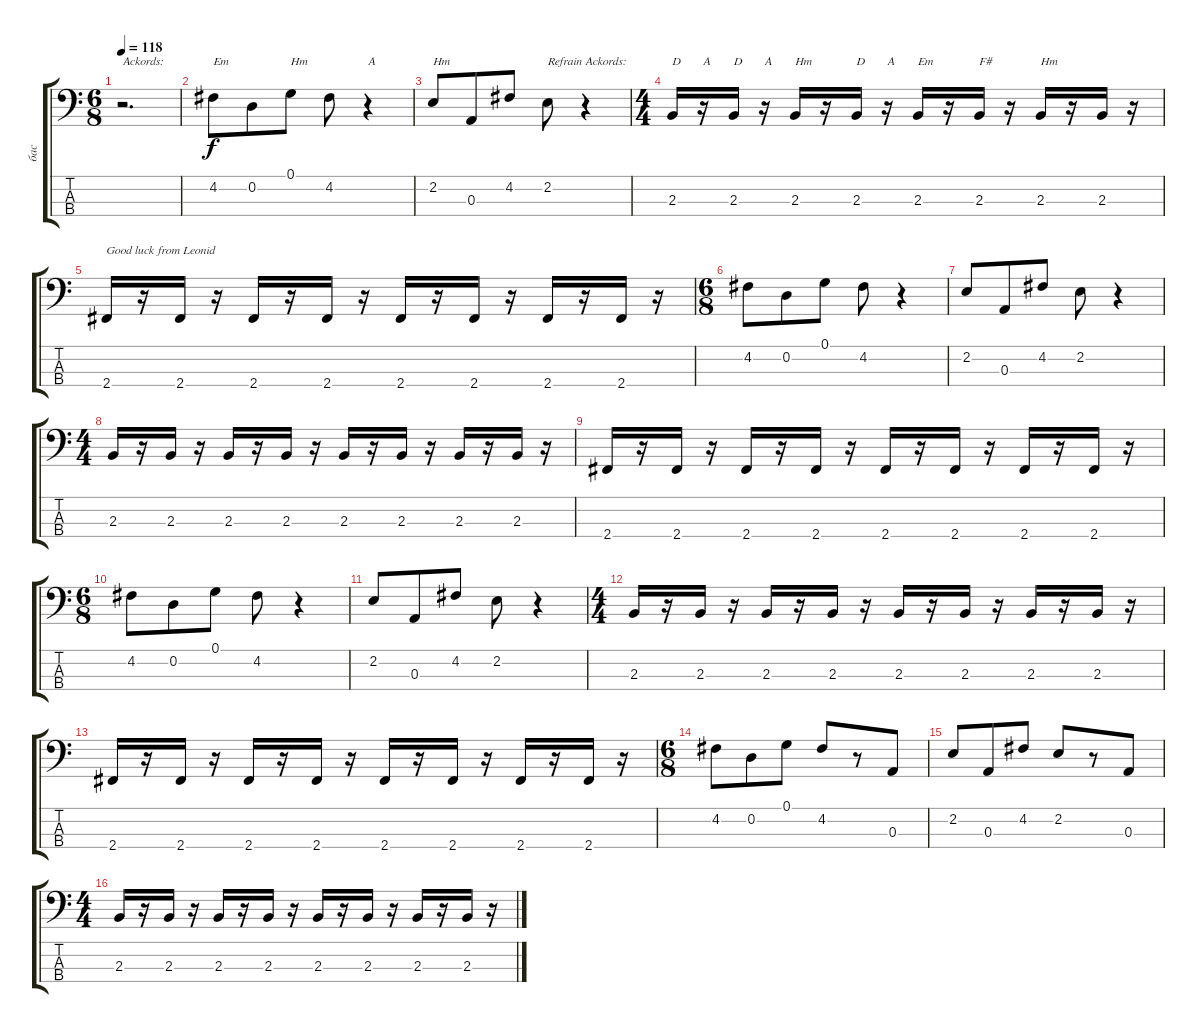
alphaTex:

\track ("бас" "бас") {instrument electricbassfinger}
\staff {score tabs}
\tuning (G2 D2 A1 E1) {hide}
\ts (6 8)
\tempo 118
\clef f4
\ks c
r.2{d txt "Ackords:" dy f instrument electricbassfinger} |
4.2.8{txt "Em"} 0.2.8 0.1.8{txt "Hm"} 4.2.8 r.4{txt "A"} |
2.2.8{txt "Hm"} 0.3.8 4.2.8 2.2.8{txt "Refrain Ackords: "} r.4 |
\ts (4 4)
2.3.16{txt "D"} r.16{txt "A"} 2.3.16{txt "D"} r.16{txt "A"} 2.3.16{txt "Hm"} r.16 2.3.16{txt "D"} r.16{txt "A"} 2.3.16{txt "Em"} r.16 2.3.16{txt "F#"} r.16 2.3.16{txt "Hm"} r.16 2.3.16 r.16 |
2.4.16{txt "Good luck from Leonid"} r.16 2.4.16 r.16 2.4.16 r.16 2.4.16 r.16 2.4.16 r.16 2.4.16 r.16 2.4.16 r.16 2.4.16 r.16 |
\ts (6 8)
4.2.8 0.2.8 0.1.8 4.2.8 r.4 |
2.2.8 0.3.8 4.2.8 2.2.8 r.4 |
\ts (4 4)
2.3.16 r.16 2.3.16 r.16 2.3.16 r.16 2.3.16 r.16 2.3.16 r.16 2.3.16 r.16 2.3.16 r.16 2.3.16 r.16 |
2.4.16 r.16 2.4.16 r.16 2.4.16 r.16 2.4.16 r.16 2.4.16 r.16 2.4.16 r.16 2.4.16 r.16 2.4.16 r.16 |
\ts (6 8)
4.2.8 0.2.8 0.1.8 4.2.8 r.4 |
2.2.8 0.3.8 4.2.8 2.2.8 r.4 |
\ts (4 4)
2.3.16 r.16 2.3.16 r.16 2.3.16 r.16 2.3.16 r.16 2.3.16 r.16 2.3.16 r.16 2.3.16 r.16 2.3.16 r.16 |
2.4.16 r.16 2.4.16 r.16 2.4.16 r.16 2.4.16 r.16 2.4.16 r.16 2.4.16 r.16 2.4.16 r.16 2.4.16 r.16 |
\ts (6 8)
4.2.8 0.2.8 0.1.8 4.2.8 r.8 0.3.8 |
2.2.8 0.3.8 4.2.8 2.2.8 r.8 0.3.8 |
\ts (4 4)
2.3.16 r.16 2.3.16 r.16 2.3.16 r.16 2.3.16 r.16 2.3.16 r.16 2.3.16 r.16 2.3.16 r.16 2.3.16 r.16
